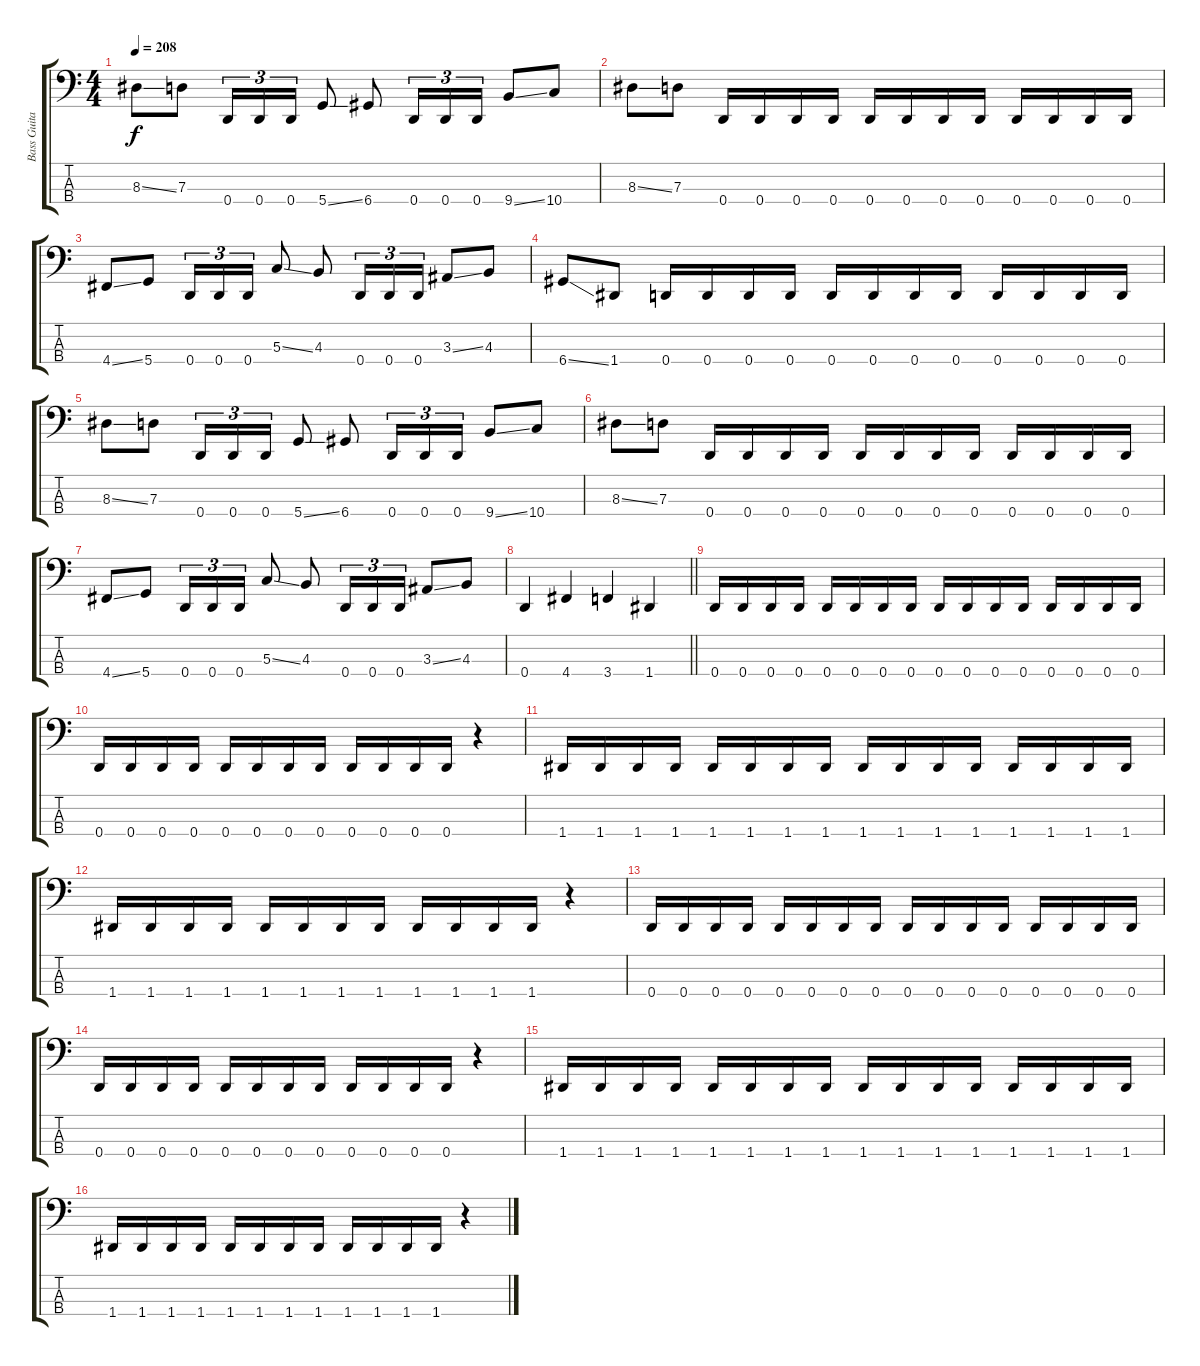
\track ("Bass Guitar" "Bass Guita") {instrument electricbasspick}
\staff {score tabs}
\tuning (F2 C2 G1 D1) {hide}
\ts (4 4)
\tempo 208
\clef f4
\ks c
8.3{ss}.8{dy f} 7.3.8 0.4.16{tu (3 2)} 0.4.16{tu (3 2)} 0.4.16{tu (3 2)} 5.4{ss}.8 6.4.8 0.4.16{tu (3 2)} 0.4.16{tu (3 2)} 0.4.16{tu (3 2)} 9.4{ss}.8 10.4.8 |
8.3{ss}.8 7.3.8 0.4.16 0.4.16 0.4.16 0.4.16 0.4.16 0.4.16 0.4.16 0.4.16 0.4.16 0.4.16 0.4.16 0.4.16 |
4.4{ss}.8 5.4.8 0.4.16{tu (3 2)} 0.4.16{tu (3 2)} 0.4.16{tu (3 2)} 5.3{ss}.8 4.3.8 0.4.16{tu (3 2)} 0.4.16{tu (3 2)} 0.4.16{tu (3 2)} 3.3{ss}.8 4.3.8 |
6.4{ss}.8 1.4.8 0.4.16 0.4.16 0.4.16 0.4.16 0.4.16 0.4.16 0.4.16 0.4.16 0.4.16 0.4.16 0.4.16 0.4.16 |
8.3{ss}.8 7.3.8 0.4.16{tu (3 2)} 0.4.16{tu (3 2)} 0.4.16{tu (3 2)} 5.4{ss}.8 6.4.8 0.4.16{tu (3 2)} 0.4.16{tu (3 2)} 0.4.16{tu (3 2)} 9.4{ss}.8 10.4.8 |
8.3{ss}.8 7.3.8 0.4.16 0.4.16 0.4.16 0.4.16 0.4.16 0.4.16 0.4.16 0.4.16 0.4.16 0.4.16 0.4.16 0.4.16 |
4.4{ss}.8 5.4.8 0.4.16{tu (3 2)} 0.4.16{tu (3 2)} 0.4.16{tu (3 2)} 5.3{ss}.8 4.3.8 0.4.16{tu (3 2)} 0.4.16{tu (3 2)} 0.4.16{tu (3 2)} 3.3{ss}.8 4.3.8 |
\barLineRight lightlight
0.4.4 4.4.4 3.4.4 1.4.4 |
0.4.16 0.4.16 0.4.16 0.4.16 0.4.16 0.4.16 0.4.16 0.4.16 0.4.16 0.4.16 0.4.16 0.4.16 0.4.16 0.4.16 0.4.16 0.4.16 |
0.4.16 0.4.16 0.4.16 0.4.16 0.4.16 0.4.16 0.4.16 0.4.16 0.4.16 0.4.16 0.4.16 0.4.16 r.4 |
1.4.16 1.4.16 1.4.16 1.4.16 1.4.16 1.4.16 1.4.16 1.4.16 1.4.16 1.4.16 1.4.16 1.4.16 1.4.16 1.4.16 1.4.16 1.4.16 |
1.4.16 1.4.16 1.4.16 1.4.16 1.4.16 1.4.16 1.4.16 1.4.16 1.4.16 1.4.16 1.4.16 1.4.16 r.4 |
0.4.16 0.4.16 0.4.16 0.4.16 0.4.16 0.4.16 0.4.16 0.4.16 0.4.16 0.4.16 0.4.16 0.4.16 0.4.16 0.4.16 0.4.16 0.4.16 |
0.4.16 0.4.16 0.4.16 0.4.16 0.4.16 0.4.16 0.4.16 0.4.16 0.4.16 0.4.16 0.4.16 0.4.16 r.4 |
1.4.16 1.4.16 1.4.16 1.4.16 1.4.16 1.4.16 1.4.16 1.4.16 1.4.16 1.4.16 1.4.16 1.4.16 1.4.16 1.4.16 1.4.16 1.4.16 |
1.4.16 1.4.16 1.4.16 1.4.16 1.4.16 1.4.16 1.4.16 1.4.16 1.4.16 1.4.16 1.4.16 1.4.16 r.4
